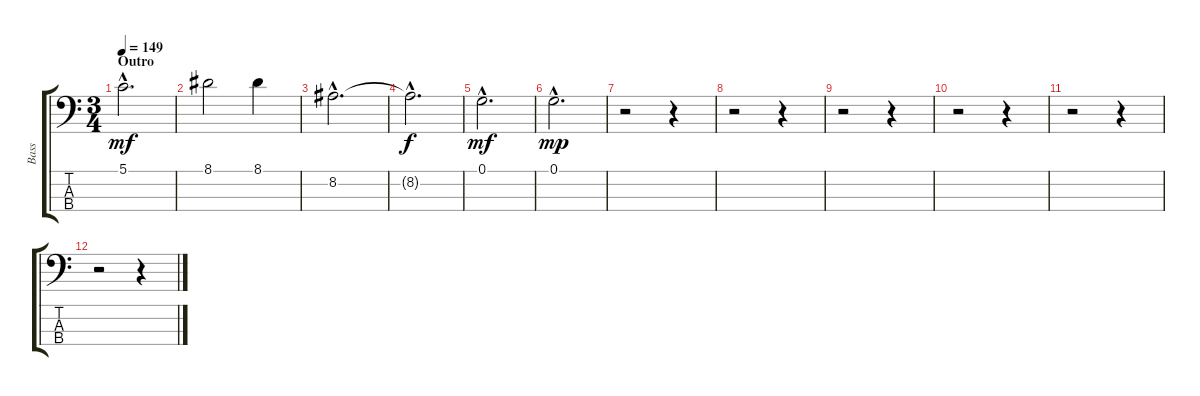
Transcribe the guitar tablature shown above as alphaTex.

\track ("Bass" "Bass") {instrument electricbassfinger}
\staff {score tabs}
\tuning (G2 D2 A1 E1) {hide}
\ts (3 4)
\section ("" "Outro")
\tempo 149
\clef f4
\ks c
5.1{hac}.2{d dy mf} |
8.1.2 8.1.4 |
8.2{hac}.2{d} |
8.2{hac t}.2{d dy f} |
0.1{hac}.2{d dy mf} |
0.1{hac}.2{d dy mp} |
r.2 r.4 |
r.2 r.4 |
r.2 r.4 |
r.2 r.4 |
r.2 r.4 |
r.2 r.4
